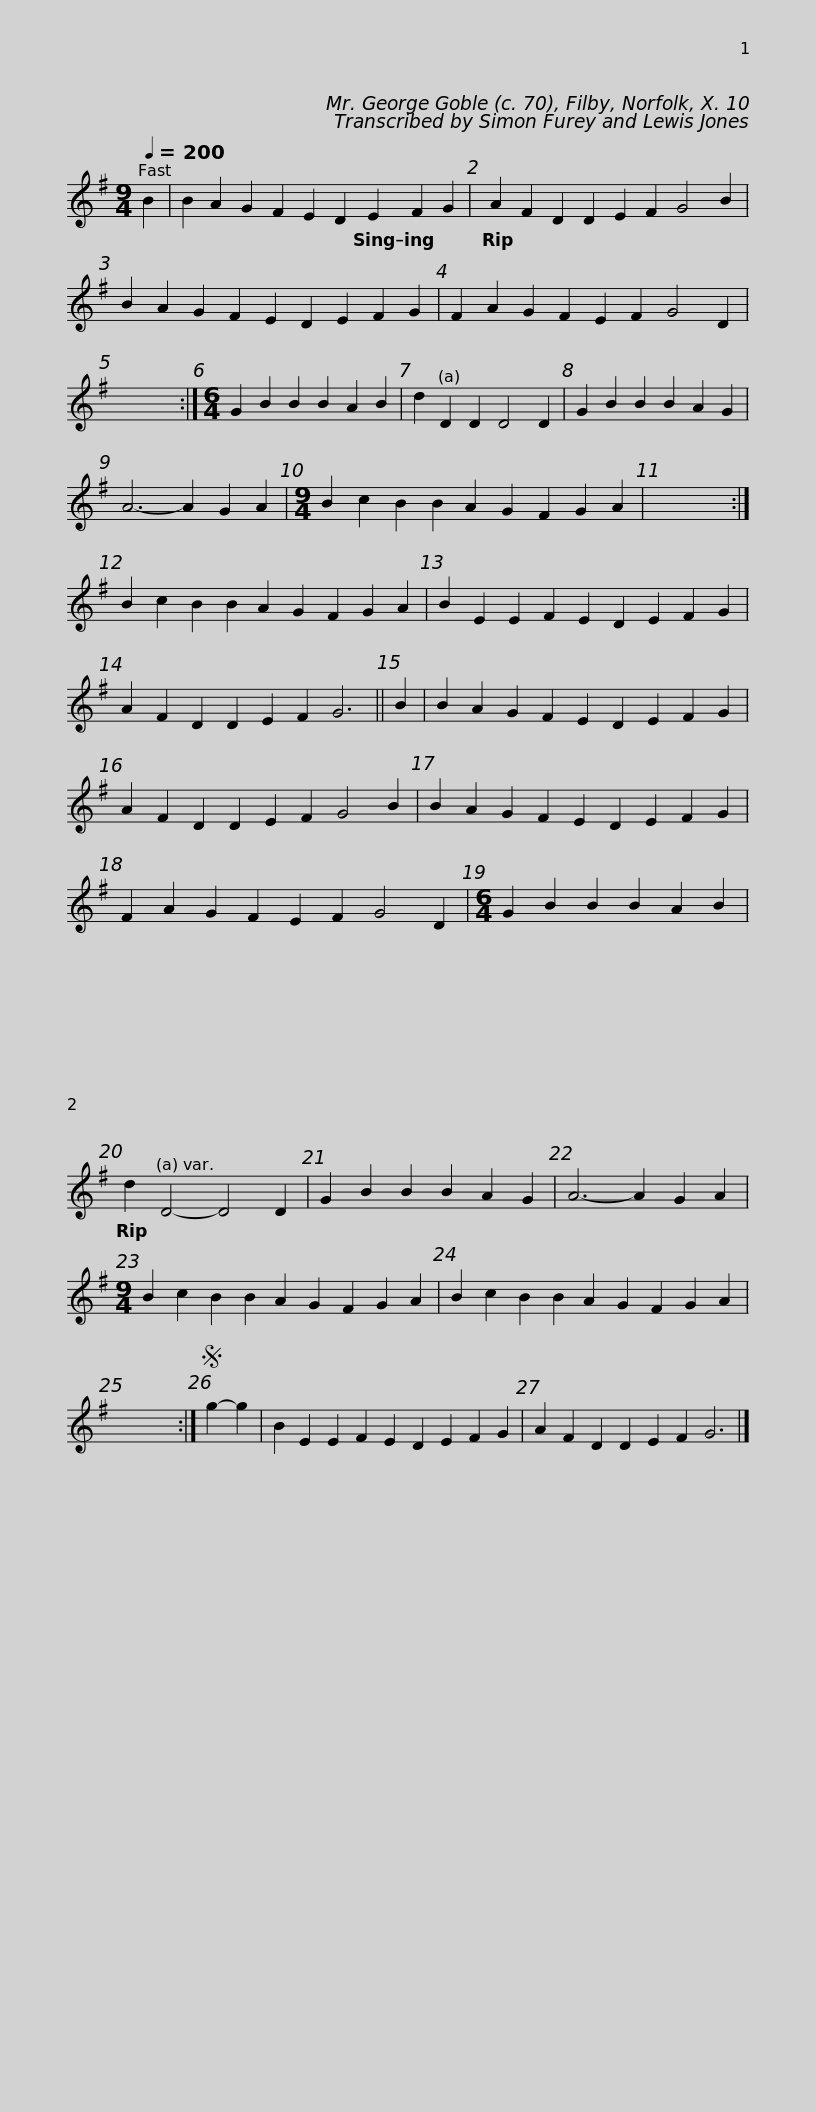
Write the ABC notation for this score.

X:1
L:1/8
Q:1/4=200
M:9/4
I:linebreak $
K:G
V:1 treble
V:1
 B2 | B2 A2 G2 F2 E2 D2 E2 F2 G2 | A2 F2 D2 D2 E2 F2 G4 B2 | B2 A2 G2 F2 E2 D2 E2 F2 G2 |$ F2 A2 G2 F2 E2 F2 G4 D2 | %5
 x18 :|[M:6/4] G2 B2 B2 B2 A2 B2 | d2 D2 D2 D4 D2 | G2 B2 B2 B2 A2 G2 |$ A6- A2 G2 A2 | %10
[M:9/4] B2 c2 B2 B2 A2 G2 F2 G2 A2 | x18 :| B2 c2 B2 B2 A2 G2 F2 G2 A2 | B2 E2 E2 F2 E2 D2 E2 F2 G2 |$ A2 F2 D2 D2 E2 F2 G6 || %15
 B2 | B2 A2 G2 F2 E2 D2 E2 F2 G2 | A2 F2 D2 D2 E2 F2 G4 B2 |$ B2 A2 G2 F2 E2 D2 E2 F2 G2 | F2 A2 G2 F2 E2 F2 G4 D2 | %20
[M:6/4] G2 B2 B2 B2 A2 B2 | d2 D4- D4 D2 |$ G2 B2 B2 B2 A2 G2 | A6- A2 G2 A2 |[M:9/4] B2 c2 B2 B2 A2 G2 F2 G2 A2 | %25
 B2 c2 B2 B2 A2 G2 F2 G2 A2 |$ x18 :|S g2- g2 | B2 E2 E2 F2 E2 D2 E2 F2 G2 | A2 F2 D2 D2 E2 F2 G6 |] %30
